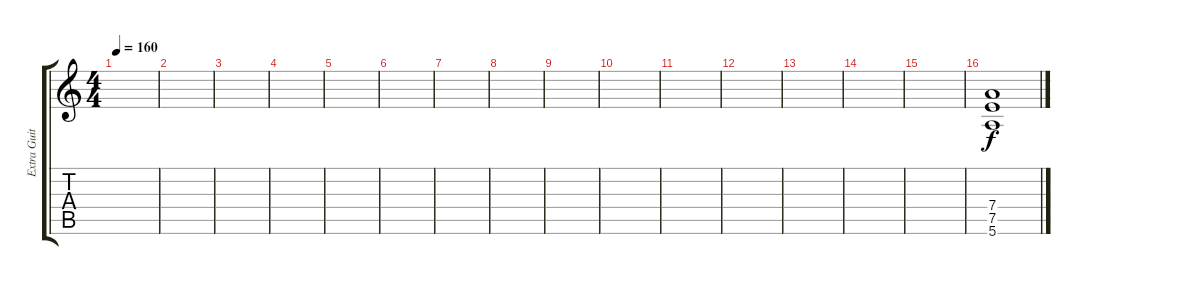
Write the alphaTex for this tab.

\track ("Extra Guitar - BG" "Extra Guit") {instrument distortionguitar}
\staff {score tabs}
\tuning (E4 B3 G3 D3 A2 E2) {hide}
\ts (4 4)
\tempo 160
\clef g2
\ks c
|
|
|
|
|
|
|
|
|
|
|
|
|
|
|
(7.4 7.5 5.6).1
